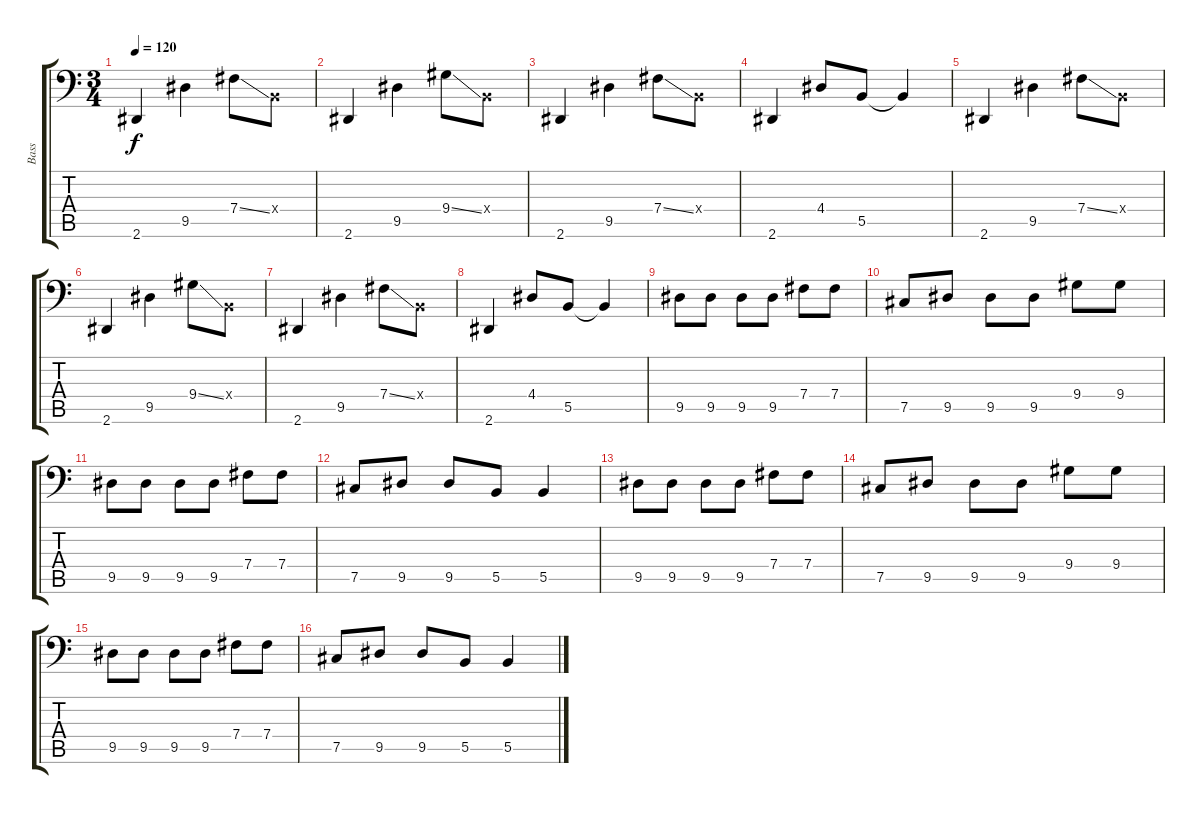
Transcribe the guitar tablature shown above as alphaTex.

\track ("Bass" "Bass") {instrument electricbassfinger}
\staff {score tabs}
\tuning (Db3 Ab2 E2 B1 Gb1 Db1) {hide}
\ts (3 4)
\tempo 120
\clef f4
\ks c
2.6.4{dy f} 9.5.4 7.4{ss}.8 0.4{x}.8 |
2.6.4 9.5.4 9.4{ss}.8 0.4{x}.8 |
2.6.4 9.5.4 7.4{ss}.8 0.4{x}.8 |
2.6.4 4.4.8 5.5.8 5.5{t}.4 |
2.6.4 9.5.4 7.4{ss}.8 0.4{x}.8 |
2.6.4 9.5.4 9.4{ss}.8 0.4{x}.8 |
2.6.4 9.5.4 7.4{ss}.8 0.4{x}.8 |
2.6.4 4.4.8 5.5.8 5.5{t}.4 |
9.5.8 9.5.8 9.5.8 9.5.8 7.4.8 7.4.8 |
7.5.8 9.5.8 9.5.8 9.5.8 9.4.8 9.4.8 |
9.5.8 9.5.8 9.5.8 9.5.8 7.4.8 7.4.8 |
7.5.8 9.5.8 9.5.8 5.5.8 5.5.4 |
9.5.8 9.5.8 9.5.8 9.5.8 7.4.8 7.4.8 |
7.5.8 9.5.8 9.5.8 9.5.8 9.4.8 9.4.8 |
9.5.8 9.5.8 9.5.8 9.5.8 7.4.8 7.4.8 |
7.5.8 9.5.8 9.5.8 5.5.8 5.5.4
